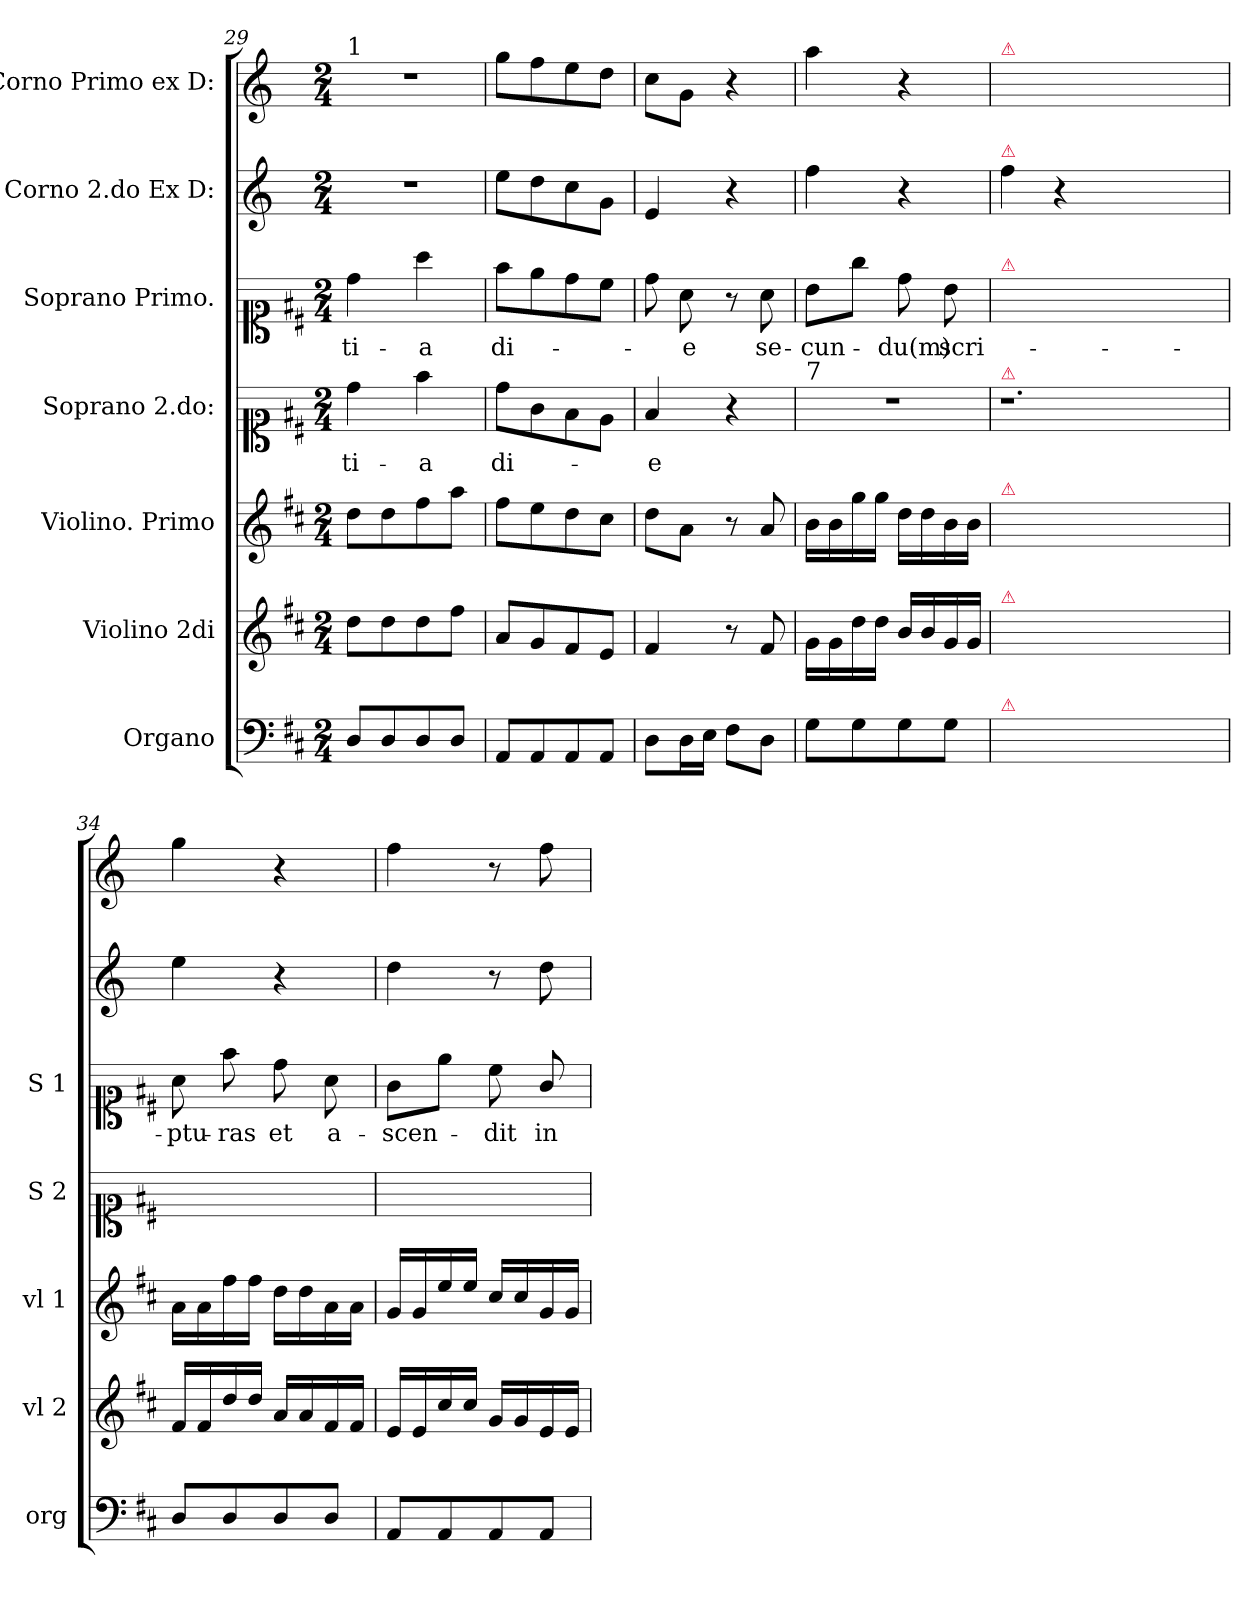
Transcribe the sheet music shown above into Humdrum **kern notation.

**kern	**kern	**kern	**kern	**text	**kern	**text	**kern	**kern
*part7	*part6	*part5	*part4	*part4	*part3	*part3	*part2	*part1
*staff7	*staff6	*staff5	*staff4	*staff4	*staff3	*staff3	*staff2	*staff1
*I"Organo	*I"Violino 2di	*I"Violino. Primo	*I"Soprano 2.do:	*	*I"Soprano Primo.	*	*I"Corno 2.do Ex D:	*I"Corno Primo ex D:
*I'org	*I'vl 2	*I'vl 1	*I'S 2	*	*I'S 1	*	*	*
*clefF4	*clefG2	*clefG2	*clefC1	*	*clefC1	*	*clefG2	*clefG2
*	*	*	*	*	*	*	*ITrd6c10	*ITrd6c10
*k[f#c#]	*k[f#c#]	*k[f#c#]	*k[f#c#]	*	*k[f#c#]	*	*k[f#c#]	*k[f#c#]
*D:	*D:	*D:	*D:	*	*D:	*	*D:	*D:
*M2/4	*M2/4	*M2/4	*M2/4	*	*M2/4	*	*M2/4	*M2/4
=29	=29	=29	=29	=29	=29	=29	=29	=29
!	!	!	!	!	!	!	!	!LO:TX:a:t=1
8D/L	8dd\L	8dd\L	4dd\	-ti-	4dd\	-ti-	2r	2r
8D/	8dd\	8dd\	.	.	.	.	.	.
8D/	8dd\	8ff#\	4ff#\	-a	4aa\	-a	.	.
8D/J	8ff#\J	8aa\J	.	.	.	.	.	.
=30	=30	=30	=30	=30	=30	=30	=30	=30
8AA/L	8a/L	8ff#\L	8dd\L	di-	8ff#\L	di-	8f#\L	8a\L
8AA/	8g/	8ee\	8g\	.	8ee\	.	8e\	8g\
8AA/	8f#/	8dd\	8f#\	.	8dd\	.	8d\	8f#\
8AA/J	8e/J	8cc#\J	8e\J	.	8cc#\J	.	8A\J	8e\J
=31	=31	=31	=31	=31	=31	=31	=31	=31
8D\L	4f#/	8dd\L	4f#/	-e	8dd\	.	4F#/	8d\L
16D\L	.	8a\J	.	.	8a\	-e	.	8A\J
16E\JJ	.	.	.	.	.	.	.	.
8F#\L	8r	8r	4r	.	8r	.	4r	4r
8D\J	8f#/	8a/	.	.	8a\	se-	.	.
=32	=32	=32	=32	=32	=32	=32	=32	=32
!	!	!	!LO:TX:a:t=7	!	!	!	!	!
8G\L	16g\LL	16b\LL	2r	.	8b\L	-cun-	4g\	4b\
.	16g\	16b\	.	.	.	.	.	.
8G\	16dd\	16gg\	.	.	8gg\J	.	.	.
.	16dd\JJ	16gg\JJ	.	.	.	.	.	.
8G\	16b/LL	16dd\LL	.	.	8dd\	-du(m)	4r	4r
.	16b/	16dd\	.	.	.	.	.	.
8G\J	16g/	16b\	.	.	8b\	scri-	.	.
.	16g/JJ	16b\JJ	.	.	.	.	.	.
=33	=33	=33	=33	=33	=33	=33	=33	=33
!	!	!	!	!	!	!	!	!LO:TX:a:color=crimson:t=⚠
!	!	!	!	!	!	!	!LO:TX:a:color=crimson:t=⚠	!
!	!	!	!	!	!LO:TX:a:color=crimson:t=⚠	!	!	!
!	!	!	!LO:TX:a:color=crimson:t=⚠	!	!	!	!	!
!	!	!LO:TX:a:color=crimson:t=⚠	!	!	!	!	!	!
!	!LO:TX:a:color=crimson:t=⚠	!	!	!	!	!	!	!
!LO:TX:a:color=crimson:t=⚠	!	!	!	!	!	!	!	!
2ryy	2ryy	2ryy	1.r	.	2ryy	.	4g\	2ryy
.	.	.	.	.	.	.	4r	.
1ryy	1ryy	1ryy	.	.	1ryy	.	1ryy	1ryy
=34	=34	=34	=34	=34	=34	=34	=34	=34
8D/L	16f#/LL	16a\LL	2ryy	.	8a\	-ptu-	4f#\	4a\
.	16f#/	16a\	.	.	.	.	.	.
8D/	16dd/	16ff#\	.	.	8ff#\	-ras	.	.
.	16dd/JJ	16ff#\JJ	.	.	.	.	.	.
8D/	16a/LL	16dd\LL	.	.	8dd\	et	4r	4r
.	16a/	16dd\	.	.	.	.	.	.
8D/J	16f#/	16a\	.	.	8a\	a-	.	.
.	16f#/JJ	16a\JJ	.	.	.	.	.	.
=35	=35	=35	=35	=35	=35	=35	=35	=35
8AA/L	16e/LL	16g/LL	2ryy	.	8g\L	-scen-	4e\	4g\
.	16e/	16g/	.	.	.	.	.	.
8AA/	16cc#/	16ee/	.	.	8ee\J	.	.	.
.	16cc#/JJ	16ee/JJ	.	.	.	.	.	.
8AA/	16g/LL	16cc#/LL	.	.	8cc#\	-dit	8r	8r
.	16g/	16cc#/	.	.	.	.	.	.
8AA/J	16e/	16g/	.	.	8g/	in	8e\	8g\
.	16e/JJ	16g/JJ	.	.	.	.	.	.
=	=	=	=	=	=	=	=	=
*-	*-	*-	*-	*-	*-	*-	*-	*-
